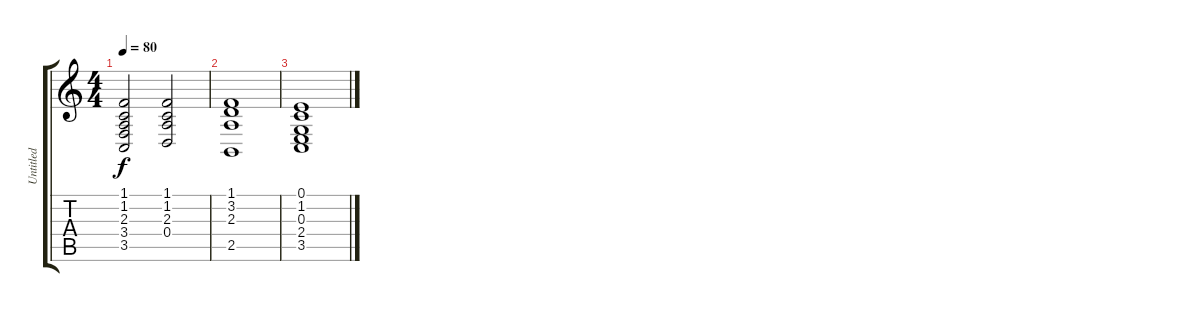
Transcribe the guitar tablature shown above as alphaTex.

\track ("Untitled" "Untitled") {instrument synthstrings2}
\staff {score tabs}
\tuning (E4 B3 G3 D3 A2 E2) {hide}
\ts (4 4)
\tempo 80
\clef g2
\ks c
(1.1 1.2 2.3 3.4 3.5).2{dy f} (1.1 1.2 2.3 0.4).2 |
(1.1 3.2 2.3 2.5).1 |
(0.1 1.2 0.3 2.4 3.5).1
